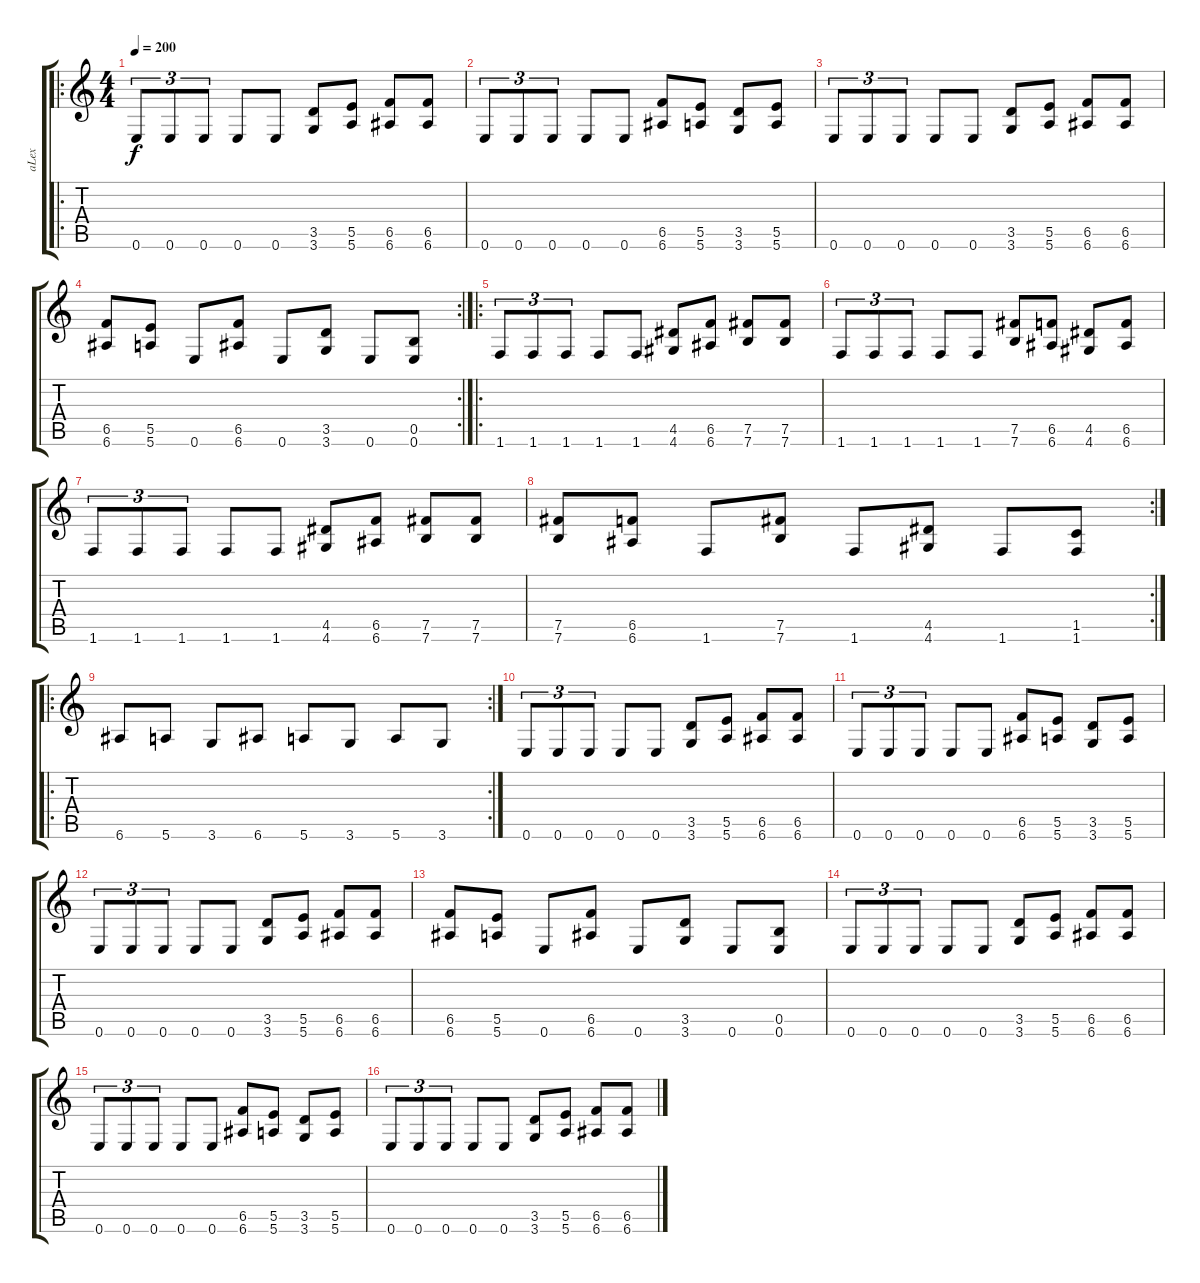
\track ("aLex" "aLex") {instrument distortionguitar}
\staff {score tabs}
\tuning (E4 B3 G3 D3 B2 E2) {hide}
\ro
\ts (4 4)
\tempo 200
\clef g2
\ks c
0.6.8{tu (3 2) dy f instrument distortionguitar} 0.6.8{tu (3 2)} 0.6.8{tu (3 2)} 0.6.8 0.6.8 (3.5 3.6).8 (5.5 5.6).8 (6.5 6.6).8 (6.5 6.6).8 |
0.6.8{tu (3 2)} 0.6.8{tu (3 2)} 0.6.8{tu (3 2)} 0.6.8 0.6.8 (6.5 6.6).8 (5.5 5.6).8 (3.5 3.6).8 (5.5 5.6).8 |
0.6.8{tu (3 2)} 0.6.8{tu (3 2)} 0.6.8{tu (3 2)} 0.6.8 0.6.8 (3.5 3.6).8 (5.5 5.6).8 (6.5 6.6).8 (6.5 6.6).8 |
\rc 2
(6.5 6.6).8 (5.5 5.6).8 0.6.8 (6.5 6.6).8 0.6.8 (3.5 3.6).8 0.6.8 (0.5 0.6).8 |
\ro
1.6.8{tu (3 2)} 1.6.8{tu (3 2)} 1.6.8{tu (3 2)} 1.6.8 1.6.8 (4.5 4.6).8 (6.5 6.6).8 (7.5 7.6).8 (7.5 7.6).8 |
1.6.8{tu (3 2)} 1.6.8{tu (3 2)} 1.6.8{tu (3 2)} 1.6.8 1.6.8 (7.5 7.6).8 (6.5 6.6).8 (4.5 4.6).8 (6.5 6.6).8 |
1.6.8{tu (3 2)} 1.6.8{tu (3 2)} 1.6.8{tu (3 2)} 1.6.8 1.6.8 (4.5 4.6).8 (6.5 6.6).8 (7.5 7.6).8 (7.5 7.6).8 |
\rc 2
(7.5 7.6).8 (6.5 6.6).8 1.6.8 (7.5 7.6).8 1.6.8 (4.5 4.6).8 1.6.8 (1.5 1.6).8 |
\ro
\rc 2
6.6.8 5.6.8 3.6.8 6.6.8 5.6.8 3.6.8 5.6.8 3.6.8 |
0.6.8{tu (3 2)} 0.6.8{tu (3 2)} 0.6.8{tu (3 2)} 0.6.8 0.6.8 (3.5 3.6).8 (5.5 5.6).8 (6.5 6.6).8 (6.5 6.6).8 |
0.6.8{tu (3 2)} 0.6.8{tu (3 2)} 0.6.8{tu (3 2)} 0.6.8 0.6.8 (6.5 6.6).8 (5.5 5.6).8 (3.5 3.6).8 (5.5 5.6).8 |
0.6.8{tu (3 2)} 0.6.8{tu (3 2)} 0.6.8{tu (3 2)} 0.6.8 0.6.8 (3.5 3.6).8 (5.5 5.6).8 (6.5 6.6).8 (6.5 6.6).8 |
(6.5 6.6).8 (5.5 5.6).8 0.6.8 (6.5 6.6).8 0.6.8 (3.5 3.6).8 0.6.8 (0.5 0.6).8 |
0.6.8{tu (3 2)} 0.6.8{tu (3 2)} 0.6.8{tu (3 2)} 0.6.8 0.6.8 (3.5 3.6).8 (5.5 5.6).8 (6.5 6.6).8 (6.5 6.6).8 |
0.6.8{tu (3 2)} 0.6.8{tu (3 2)} 0.6.8{tu (3 2)} 0.6.8 0.6.8 (6.5 6.6).8 (5.5 5.6).8 (3.5 3.6).8 (5.5 5.6).8 |
0.6.8{tu (3 2)} 0.6.8{tu (3 2)} 0.6.8{tu (3 2)} 0.6.8 0.6.8 (3.5 3.6).8 (5.5 5.6).8 (6.5 6.6).8 (6.5 6.6).8
